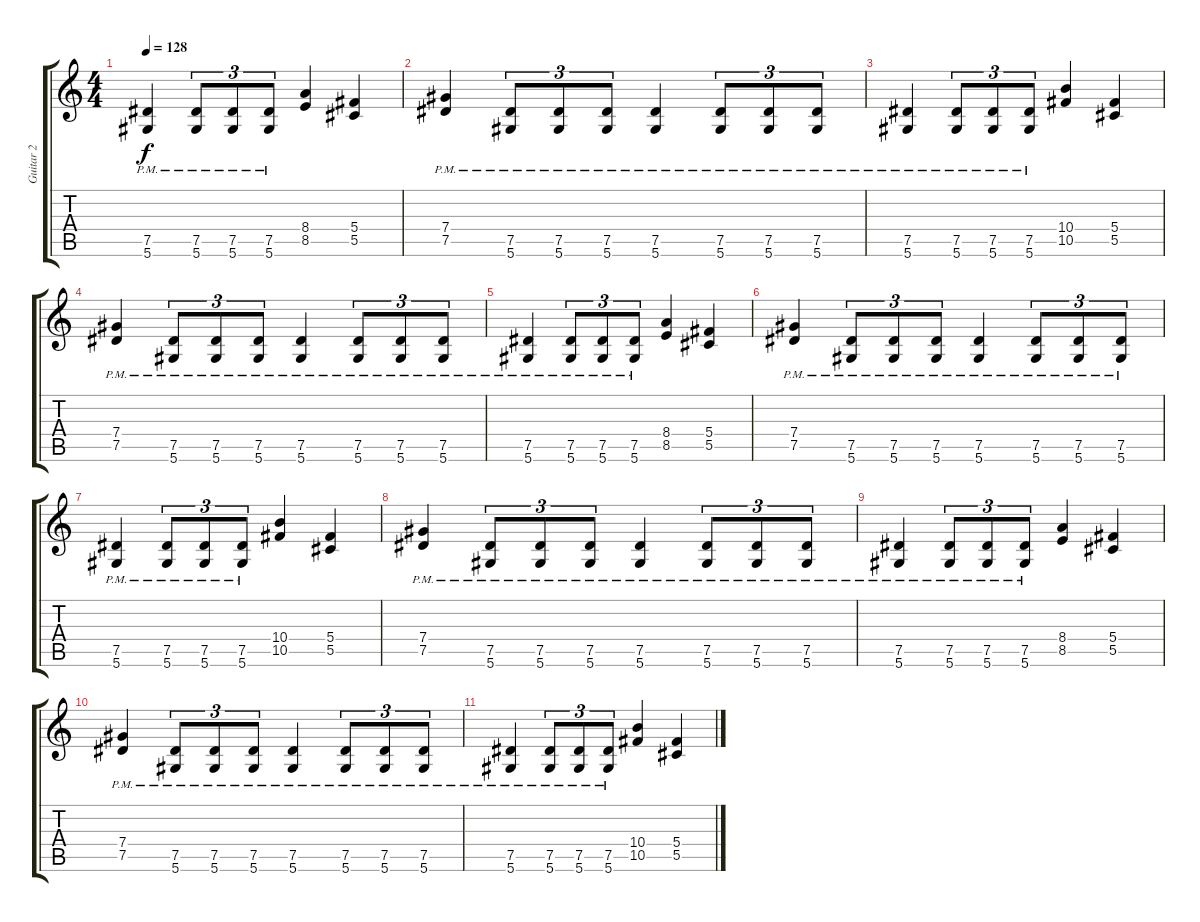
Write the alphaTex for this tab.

\track ("Guitar 2" "Guitar 2") {instrument overdrivenguitar}
\staff {score tabs}
\tuning (Eb4 Bb3 Gb3 Db3 Ab2 Eb2) {hide}
\ts (4 4)
\tempo 128
\clef g2
\ks c
(7.5{pm} 5.6{pm}).4{dy f} (7.5{pm} 5.6{pm}).8{tu (3 2)} (7.5{pm} 5.6{pm}).8{tu (3 2)} (7.5{pm} 5.6{pm}).8{tu (3 2)} (8.4 8.5).4 (5.4 5.5).4 |
(7.4{pm} 7.5{pm}).4 (7.5{pm} 5.6{pm}).8{tu (3 2)} (7.5{pm} 5.6{pm}).8{tu (3 2)} (7.5{pm} 5.6{pm}).8{tu (3 2)} (7.5{pm} 5.6{pm}).4 (7.5{pm} 5.6{pm}).8{tu (3 2)} (7.5{pm} 5.6{pm}).8{tu (3 2)} (7.5{pm} 5.6{pm}).8{tu (3 2)} |
(7.5{pm} 5.6{pm}).4 (7.5{pm} 5.6{pm}).8{tu (3 2)} (7.5{pm} 5.6{pm}).8{tu (3 2)} (7.5{pm} 5.6{pm}).8{tu (3 2)} (10.4 10.5).4 (5.4 5.5).4 |
(7.4{pm} 7.5{pm}).4 (7.5{pm} 5.6{pm}).8{tu (3 2)} (7.5{pm} 5.6{pm}).8{tu (3 2)} (7.5{pm} 5.6{pm}).8{tu (3 2)} (7.5{pm} 5.6{pm}).4 (7.5{pm} 5.6{pm}).8{tu (3 2)} (7.5{pm} 5.6{pm}).8{tu (3 2)} (7.5{pm} 5.6{pm}).8{tu (3 2)} |
(7.5{pm} 5.6{pm}).4 (7.5{pm} 5.6{pm}).8{tu (3 2)} (7.5{pm} 5.6{pm}).8{tu (3 2)} (7.5{pm} 5.6{pm}).8{tu (3 2)} (8.4 8.5).4 (5.4 5.5).4 |
(7.4{pm} 7.5{pm}).4 (7.5{pm} 5.6{pm}).8{tu (3 2)} (7.5{pm} 5.6{pm}).8{tu (3 2)} (7.5{pm} 5.6{pm}).8{tu (3 2)} (7.5{pm} 5.6{pm}).4 (7.5{pm} 5.6{pm}).8{tu (3 2)} (7.5{pm} 5.6{pm}).8{tu (3 2)} (7.5{pm} 5.6{pm}).8{tu (3 2)} |
(7.5{pm} 5.6{pm}).4 (7.5{pm} 5.6{pm}).8{tu (3 2)} (7.5{pm} 5.6{pm}).8{tu (3 2)} (7.5{pm} 5.6{pm}).8{tu (3 2)} (10.4 10.5).4 (5.4 5.5).4 |
(7.4{pm} 7.5{pm}).4 (7.5{pm} 5.6{pm}).8{tu (3 2)} (7.5{pm} 5.6{pm}).8{tu (3 2)} (7.5{pm} 5.6{pm}).8{tu (3 2)} (7.5{pm} 5.6{pm}).4 (7.5{pm} 5.6{pm}).8{tu (3 2)} (7.5{pm} 5.6{pm}).8{tu (3 2)} (7.5{pm} 5.6{pm}).8{tu (3 2)} |
(7.5{pm} 5.6{pm}).4 (7.5{pm} 5.6{pm}).8{tu (3 2)} (7.5{pm} 5.6{pm}).8{tu (3 2)} (7.5{pm} 5.6{pm}).8{tu (3 2)} (8.4 8.5).4 (5.4 5.5).4 |
(7.4{pm} 7.5{pm}).4 (7.5{pm} 5.6{pm}).8{tu (3 2)} (7.5{pm} 5.6{pm}).8{tu (3 2)} (7.5{pm} 5.6{pm}).8{tu (3 2)} (7.5{pm} 5.6{pm}).4 (7.5{pm} 5.6{pm}).8{tu (3 2)} (7.5{pm} 5.6{pm}).8{tu (3 2)} (7.5{pm} 5.6{pm}).8{tu (3 2)} |
(7.5{pm} 5.6{pm}).4 (7.5{pm} 5.6{pm}).8{tu (3 2)} (7.5{pm} 5.6{pm}).8{tu (3 2)} (7.5{pm} 5.6{pm}).8{tu (3 2)} (10.4 10.5).4 (5.4 5.5).4
